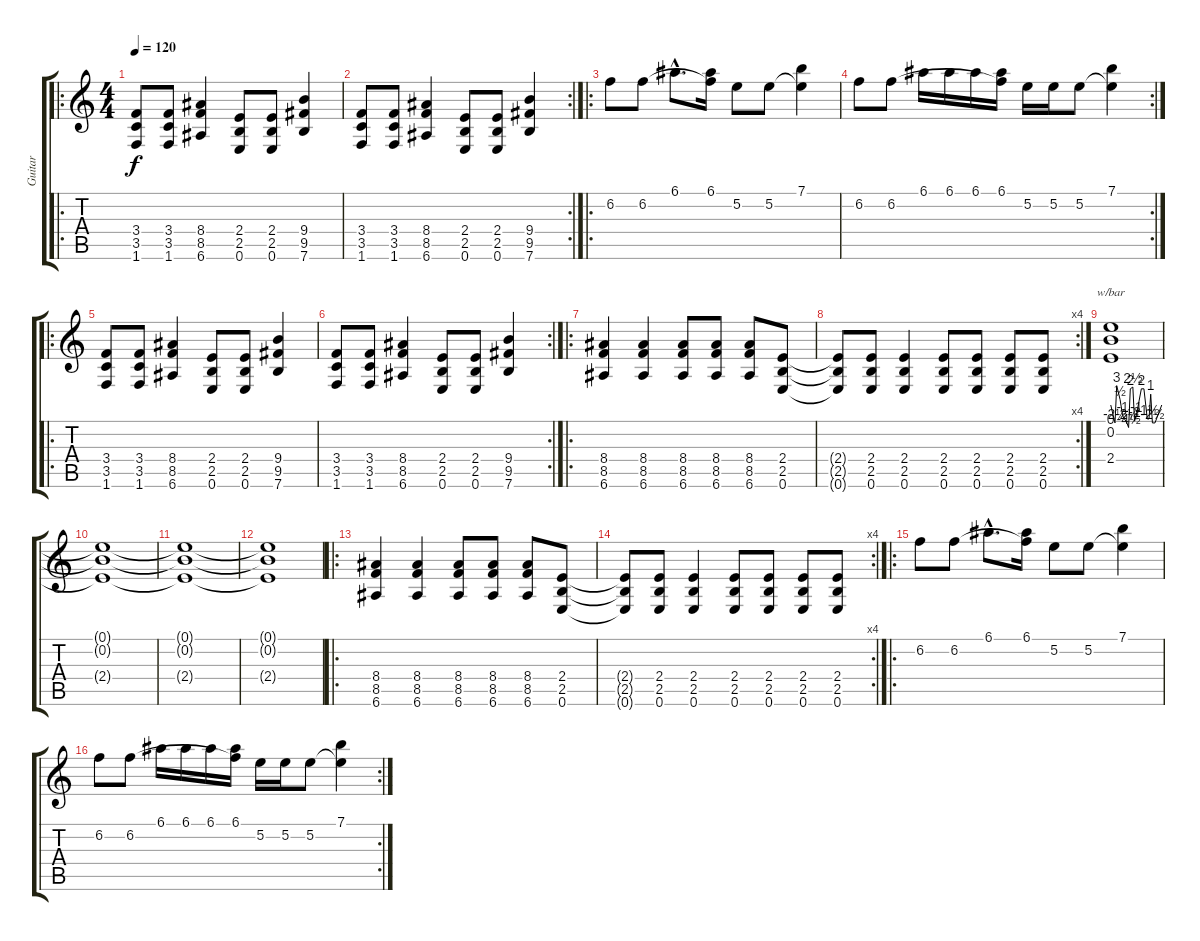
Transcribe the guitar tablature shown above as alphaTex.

\track ("Guitar" "Guitar") {instrument overdrivenguitar}
\staff {score tabs}
\tuning (E4 B3 G3 D3 A2 E2) {hide}
\ro
\ts (4 4)
\tempo 120
\clef g2
\ks c
(3.4 3.5 1.6).8{dy f} (3.4 3.5 1.6).8 (8.4 8.5 6.6).4 (2.4 2.5 0.6).8 (2.4 2.5 0.6).8 (9.4 9.5 7.6).4 |
\rc 2
(3.4 3.5 1.6).8 (3.4 3.5 1.6).8 (8.4 8.5 6.6).4 (2.4 2.5 0.6).8 (2.4 2.5 0.6).8 (9.4 9.5 7.6).4 |
\ro
6.2.8 6.2.8 6.1{hac}.8{d} (6.1 6.2{t}).16 5.2.8 5.2.8 (7.1 5.2{t}).4 |
\rc 2
6.2.8 6.2.8 6.1.16 6.1.16 6.1.16 (6.1 6.2{t}).16 5.2.16 5.2.16 5.2.8 (7.1 5.2{t}).4 |
\ro
(3.4 3.5 1.6).8 (3.4 3.5 1.6).8 (8.4 8.5 6.6).4 (2.4 2.5 0.6).8 (2.4 2.5 0.6).8 (9.4 9.5 7.6).4 |
\rc 2
(3.4 3.5 1.6).8 (3.4 3.5 1.6).8 (8.4 8.5 6.6).4 (2.4 2.5 0.6).8 (2.4 2.5 0.6).8 (9.4 9.5 7.6).4 |
\ro
(8.4 8.5 6.6).4 (8.4 8.5 6.6).4 (8.4 8.5 6.6).8 (8.4 8.5 6.6).8 (8.4 8.5 6.6).8 (2.4 2.5 0.6).8 |
\rc 4
(2.4{t} 2.5{t} 0.6{t}).8 (2.4 2.5 0.6).8 (2.4 2.5 0.6).4 (2.4 2.5 0.6).8 (2.4 2.5 0.6).8 (2.4 2.5 0.6).8 (2.4 2.5 0.6).8 |
(0.1 0.2 2.4).1{tbe (custom default 0 0 5 -10 7 12 11 2 14 -4 19 -10 21 -18 23 8 26 10 28 -8 30 -4 36 8 39 8 43 -6 45 -6 47 4 49 -10 52 -10 60 0)} |
(0.1{t} 0.2{t} 2.4{t}).1 |
(0.1{t} 0.2{t} 2.4{t}).1 |
(0.1{t} 0.2{t} 2.4{t}).1 |
\ro
(8.4 8.5 6.6).4 (8.4 8.5 6.6).4 (8.4 8.5 6.6).8 (8.4 8.5 6.6).8 (8.4 8.5 6.6).8 (2.4 2.5 0.6).8 |
\rc 4
(2.4{t} 2.5{t} 0.6{t}).8 (2.4 2.5 0.6).8 (2.4 2.5 0.6).4 (2.4 2.5 0.6).8 (2.4 2.5 0.6).8 (2.4 2.5 0.6).8 (2.4 2.5 0.6).8 |
\ro
6.2.8 6.2.8 6.1{hac}.8{d} (6.1 6.2{t}).16 5.2.8 5.2.8 (7.1 5.2{t}).4 |
\rc 2
6.2.8 6.2.8 6.1.16 6.1.16 6.1.16 (6.1 6.2{t}).16 5.2.16 5.2.16 5.2.8 (7.1 5.2{t}).4
